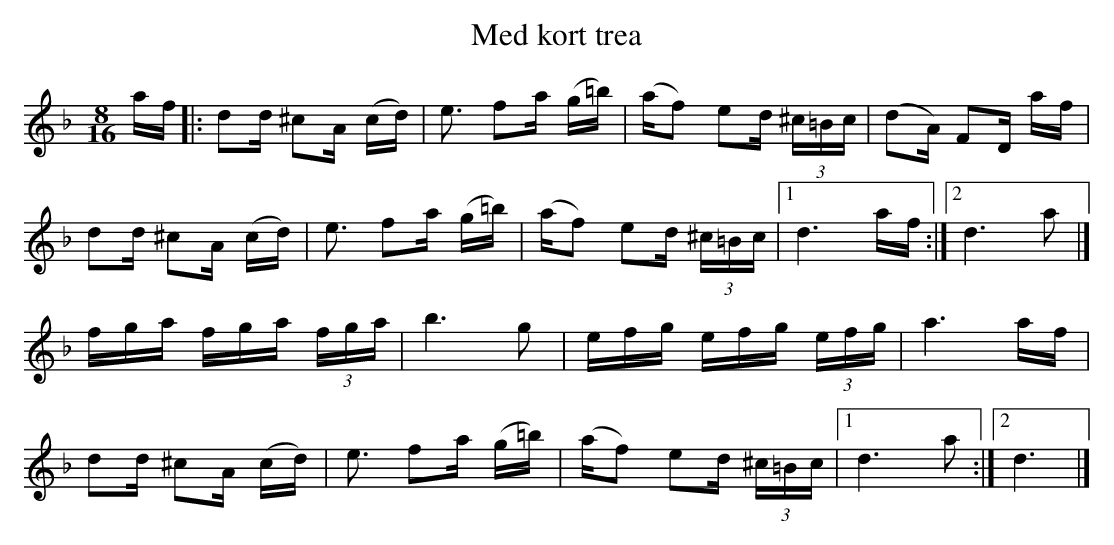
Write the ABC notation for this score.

X:1
T:Med kort trea
M:8/16
L:1/16
K:Dm
af|:d2d ^c2A (cd)|e3 f2a (g=b)| (af2) e2d (3^c=Bc|(d2A) F2D af|
d2d ^c2A (cd)|e3 f2a (g=b)| (af2) e2d (3^c=Bc|1 d6  af:|2 d6  a2|]
fga fga (3fga|b6 g2|efg efg (3efg|a6 af|
d2d ^c2A (cd)|e3 f2a (g=b)| (af2) e2d (3^c=Bc|1 d6  a2:|2 d6|]
